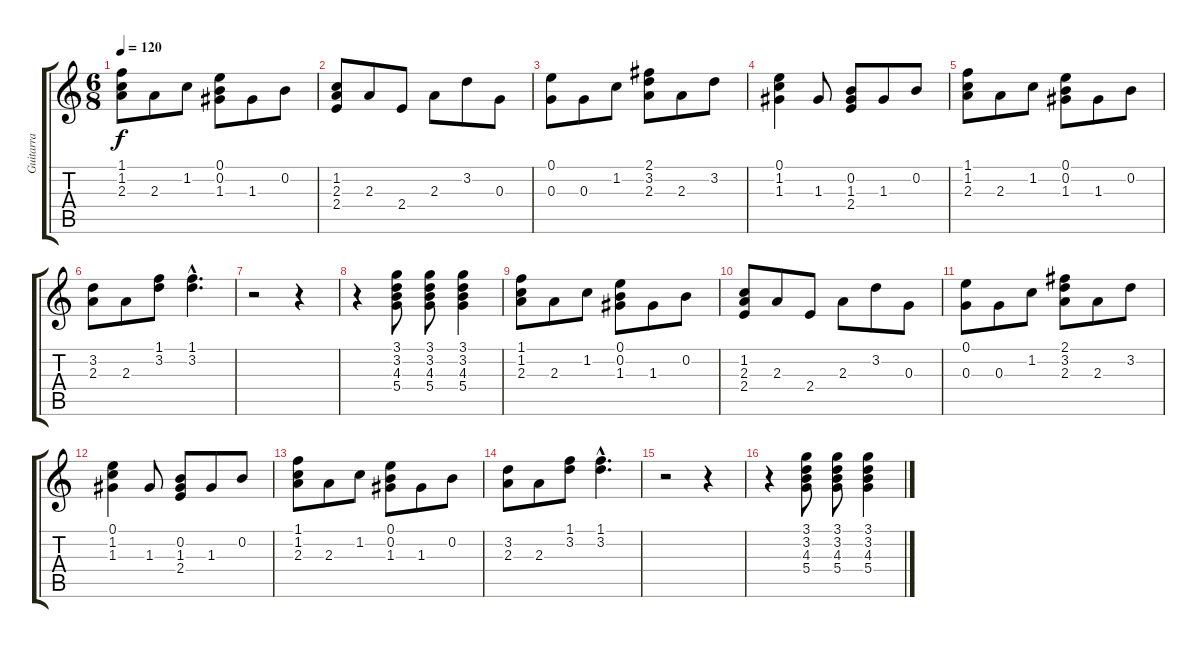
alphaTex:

\track ("Guitarra" "Guitarra") {instrument acousticguitarnylon}
\staff {score tabs}
\tuning (E4 B3 G3 D3 A2 E2) {hide}
\ts (6 8)
\tempo 120
\clef g2
\ks c
(1.1 1.2 2.3).8{dy f} 2.3.8 1.2.8 (0.1 0.2 1.3).8 1.3.8 0.2.8 |
(1.2 2.3 2.4).8 2.3.8 2.4.8 2.3.8 3.2.8 0.3.8 |
(0.1 0.3).8 0.3.8 1.2.8 (2.1 3.2 2.3).8 2.3.8 3.2.8 |
(0.1 1.2 1.3).4 1.3.8 (0.2 1.3 2.4).8 1.3.8 0.2.8 |
(1.1 1.2 2.3).8 2.3.8 1.2.8 (0.1 0.2 1.3).8 1.3.8 0.2.8 |
(3.2 2.3).8 2.3.8 (1.1 3.2).8 (1.1{hac} 3.2{hac}).4{d} |
r.2 r.4 |
r.4 (3.1 3.2 4.3 5.4).8 (3.1 3.2 4.3 5.4).8 (3.1 3.2 4.3 5.4).4 |
(1.1 1.2 2.3).8 2.3.8 1.2.8 (0.1 0.2 1.3).8 1.3.8 0.2.8 |
(1.2 2.3 2.4).8 2.3.8 2.4.8 2.3.8 3.2.8 0.3.8 |
(0.1 0.3).8 0.3.8 1.2.8 (2.1 3.2 2.3).8 2.3.8 3.2.8 |
(0.1 1.2 1.3).4 1.3.8 (0.2 1.3 2.4).8 1.3.8 0.2.8 |
(1.1 1.2 2.3).8 2.3.8 1.2.8 (0.1 0.2 1.3).8 1.3.8 0.2.8 |
(3.2 2.3).8 2.3.8 (1.1 3.2).8 (1.1{hac} 3.2{hac}).4{d} |
r.2 r.4 |
r.4 (3.1 3.2 4.3 5.4).8 (3.1 3.2 4.3 5.4).8 (3.1 3.2 4.3 5.4).4
